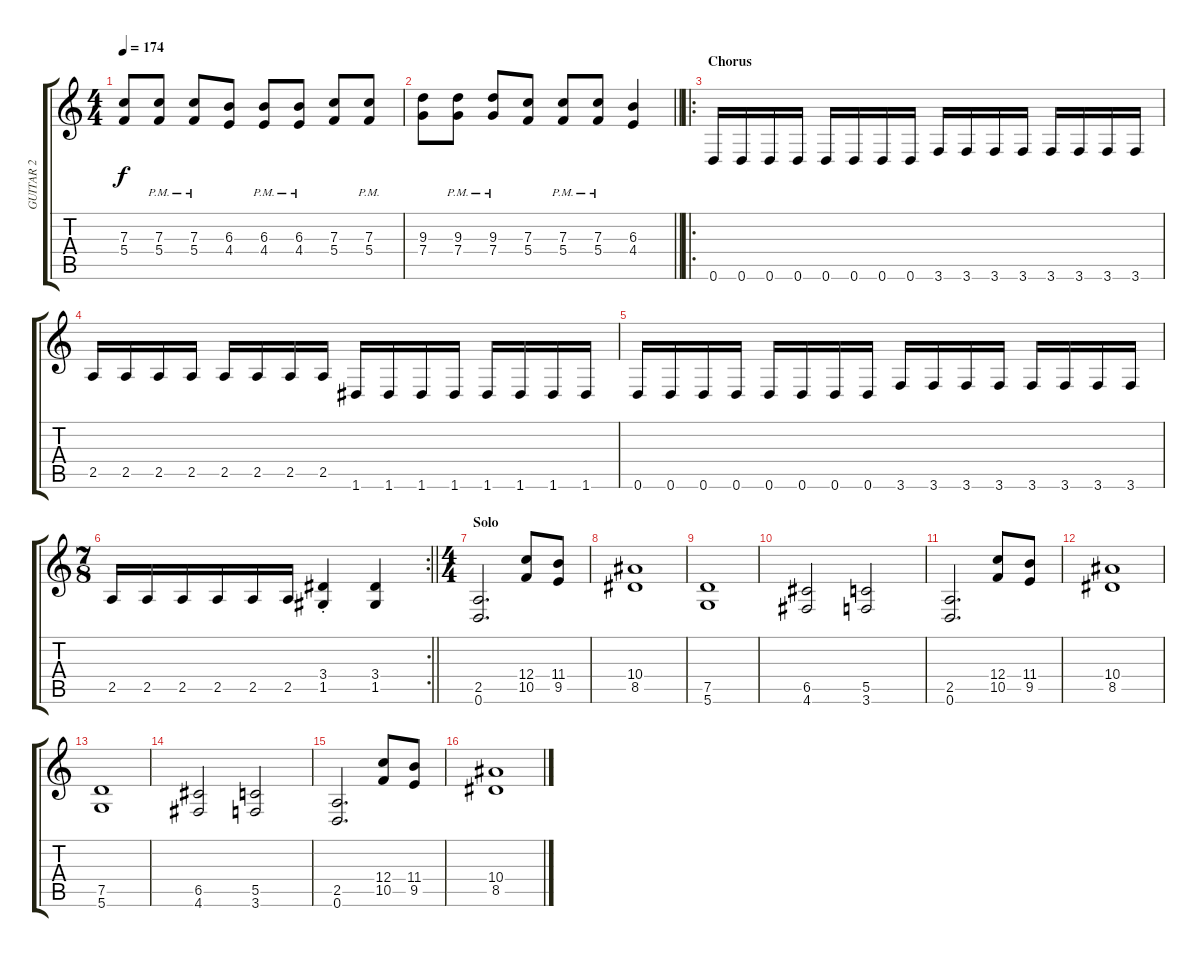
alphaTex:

\track ("GUITAR 2" "GUITAR 2") {instrument overdrivenguitar}
\staff {score tabs}
\tuning (D4 A3 F3 C3 G2 D2) {hide}
\ts (4 4)
\tempo 174
\clef g2
\ks c
(7.3 5.4).8{dy f} (7.3{pm} 5.4{pm}).8 (7.3{pm} 5.4{pm}).8 (6.3 4.4).8 (6.3{pm} 4.4{pm}).8 (6.3{pm} 4.4{pm}).8 (7.3 5.4).8 (7.3{pm} 5.4{pm}).8 |
\barLineRight lightlight
(9.3 7.4).8 (9.3{pm} 7.4{pm}).8 (9.3{pm} 7.4{pm}).8 (7.3 5.4).8 (7.3{pm} 5.4{pm}).8 (7.3{pm} 5.4{pm}).8 (6.3 4.4).4 |
\ro
\section ("" "Chorus")
0.6.16 0.6.16 0.6.16 0.6.16 0.6.16 0.6.16 0.6.16 0.6.16 3.6.16 3.6.16 3.6.16 3.6.16 3.6.16 3.6.16 3.6.16 3.6.16 |
2.5.16 2.5.16 2.5.16 2.5.16 2.5.16 2.5.16 2.5.16 2.5.16 1.6.16 1.6.16 1.6.16 1.6.16 1.6.16 1.6.16 1.6.16 1.6.16 |
0.6.16 0.6.16 0.6.16 0.6.16 0.6.16 0.6.16 0.6.16 0.6.16 3.6.16 3.6.16 3.6.16 3.6.16 3.6.16 3.6.16 3.6.16 3.6.16 |
\rc 2
\ts (7 8)
\barLineRight lightlight
2.5.16 2.5.16 2.5.16 2.5.16 2.5.16 2.5.16 (3.4{st} 1.5{st}).4 (3.4 1.5).4 |
\ts (4 4)
\section ("" "Solo")
(2.5 0.6).2{d} (12.4 10.5).8 (11.4 9.5).8 |
(10.4 8.5).1 |
(7.5 5.6).1 |
(6.5 4.6).2 (5.5 3.6).2 |
(2.5 0.6).2{d} (12.4 10.5).8 (11.4 9.5).8 |
(10.4 8.5).1 |
(7.5 5.6).1 |
(6.5 4.6).2 (5.5 3.6).2 |
(2.5 0.6).2{d} (12.4 10.5).8 (11.4 9.5).8 |
(10.4 8.5).1
